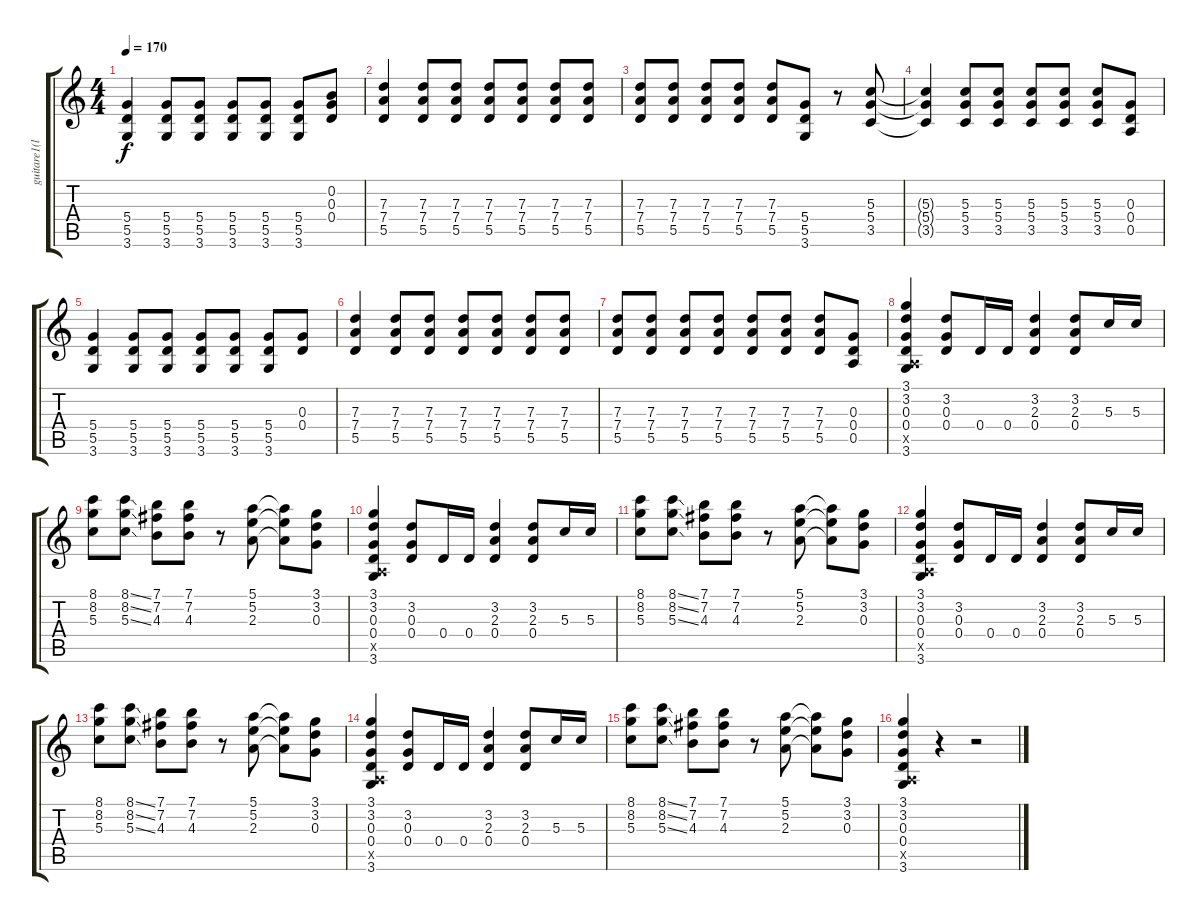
\track ("guitare1(lars)" "guitare1(l") {instrument distortionguitar}
\staff {score tabs}
\tuning (E4 B3 G3 D3 A2 E2) {hide}
\ts (4 4)
\tempo 170
\clef g2
\ks c
(5.4 5.5 3.6).4{dy f} (5.4 5.5 3.6).8 (5.4 5.5 3.6).8 (5.4 5.5 3.6).8 (5.4 5.5 3.6).8 (5.4 5.5 3.6).8 (0.2 0.3 0.4).8 |
(7.3 7.4 5.5).4 (7.3 7.4 5.5).8 (7.3 7.4 5.5).8 (7.3 7.4 5.5).8 (7.3 7.4 5.5).8 (7.3 7.4 5.5).8 (7.3 7.4 5.5).8 |
(7.3 7.4 5.5).8 (7.3 7.4 5.5).8 (7.3 7.4 5.5).8 (7.3 7.4 5.5).8 (7.3 7.4 5.5).8 (5.4 5.5 3.6).8 r.8 (5.3 5.4 3.5).8 |
(5.3{t} 5.4{t} 3.5{t}).4 (5.3 5.4 3.5).8 (5.3 5.4 3.5).8 (5.3 5.4 3.5).8 (5.3 5.4 3.5).8 (5.3 5.4 3.5).8 (0.3 0.4 0.5).8 |
(5.4 5.5 3.6).4 (5.4 5.5 3.6).8 (5.4 5.5 3.6).8 (5.4 5.5 3.6).8 (5.4 5.5 3.6).8 (5.4 5.5 3.6).8 (0.3 0.4).8 |
(7.3 7.4 5.5).4 (7.3 7.4 5.5).8 (7.3 7.4 5.5).8 (7.3 7.4 5.5).8 (7.3 7.4 5.5).8 (7.3 7.4 5.5).8 (7.3 7.4 5.5).8 |
(7.3 7.4 5.5).8 (7.3 7.4 5.5).8 (7.3 7.4 5.5).8 (7.3 7.4 5.5).8 (7.3 7.4 5.5).8 (7.3 7.4 5.5).8 (7.3 7.4 5.5).8 (0.3 0.4 0.5).8 |
(3.1 3.2 0.3 0.4 0.5{x} 3.6).4 (3.2 0.3 0.4).8 0.4.16 0.4.16 (3.2 2.3 0.4).4 (3.2 2.3 0.4).8 5.3.16 5.3.16 |
(8.1 8.2 5.3).8 (8.1{ss} 8.2{ss} 5.3{ss}).8 (7.1 7.2 4.3).8 (7.1 7.2 4.3).8 r.8 (5.1 5.2 2.3).8 (5.1{t} 5.2{t} 2.3{t}).8 (3.1 3.2 0.3).8 |
(3.1 3.2 0.3 0.4 0.5{x} 3.6).4 (3.2 0.3 0.4).8 0.4.16 0.4.16 (3.2 2.3 0.4).4 (3.2 2.3 0.4).8 5.3.16 5.3.16 |
(8.1 8.2 5.3).8 (8.1{ss} 8.2{ss} 5.3{ss}).8 (7.1 7.2 4.3).8 (7.1 7.2 4.3).8 r.8 (5.1 5.2 2.3).8 (5.1{t} 5.2{t} 2.3{t}).8 (3.1 3.2 0.3).8 |
(3.1 3.2 0.3 0.4 0.5{x} 3.6).4 (3.2 0.3 0.4).8 0.4.16 0.4.16 (3.2 2.3 0.4).4 (3.2 2.3 0.4).8 5.3.16 5.3.16 |
(8.1 8.2 5.3).8 (8.1{ss} 8.2{ss} 5.3{ss}).8 (7.1 7.2 4.3).8 (7.1 7.2 4.3).8 r.8 (5.1 5.2 2.3).8 (5.1{t} 5.2{t} 2.3{t}).8 (3.1 3.2 0.3).8 |
(3.1 3.2 0.3 0.4 0.5{x} 3.6).4 (3.2 0.3 0.4).8 0.4.16 0.4.16 (3.2 2.3 0.4).4 (3.2 2.3 0.4).8 5.3.16 5.3.16 |
(8.1 8.2 5.3).8 (8.1{ss} 8.2{ss} 5.3{ss}).8 (7.1 7.2 4.3).8 (7.1 7.2 4.3).8 r.8 (5.1 5.2 2.3).8 (5.1{t} 5.2{t} 2.3{t}).8 (3.1 3.2 0.3).8 |
(3.1 3.2 0.3 0.4 0.5{x} 3.6).4 r.4 r.2
